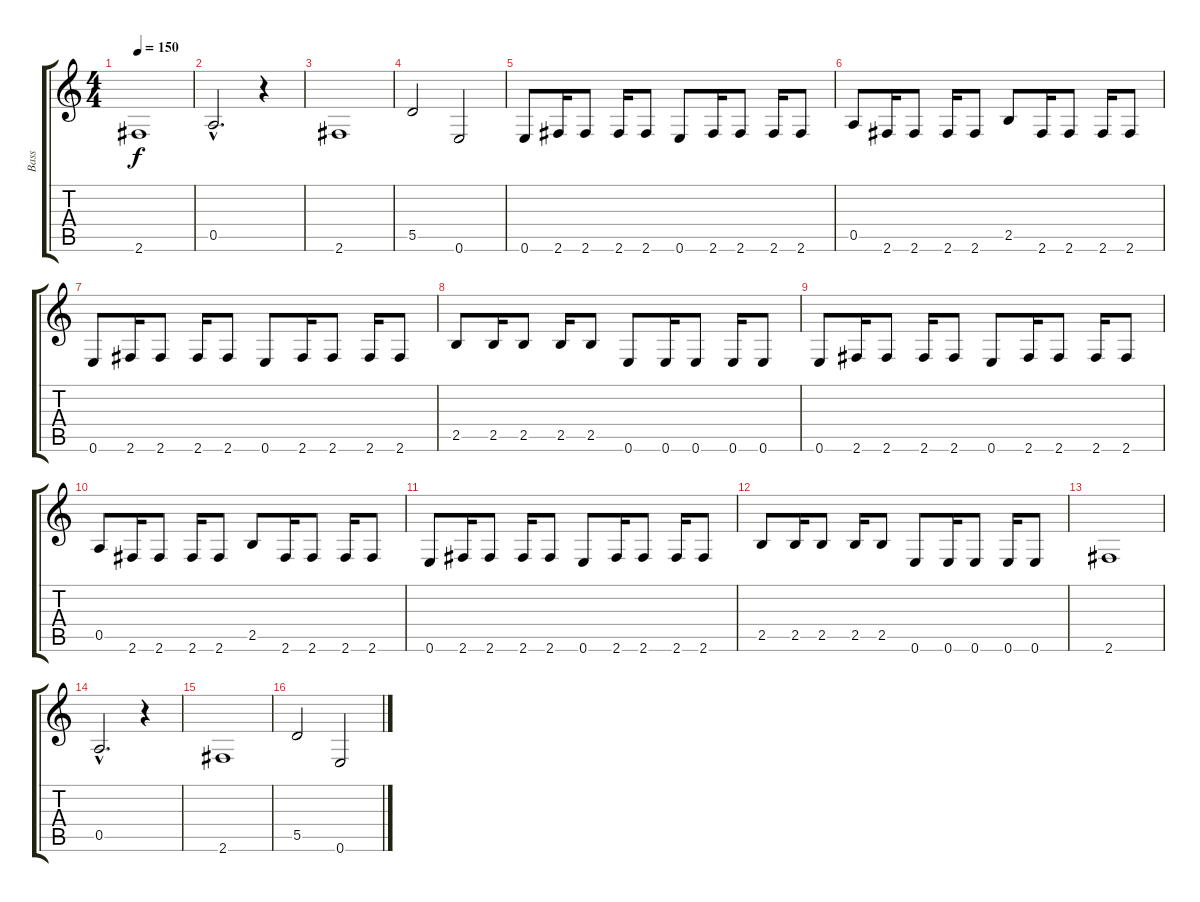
\track ("Bass" "Bass") {instrument electricbassfinger}
\staff {score tabs}
\tuning (E4 B3 G3 D3 A2 E2) {hide}
\ts (4 4)
\tempo 150
\clef g2
\ks c
2.6.1{dy f} |
0.5{hac}.2{d} r.4 |
2.6.1 |
5.5.2 0.6.2 |
0.6.8 2.6.16 2.6.8 2.6.16 2.6.8 0.6.8 2.6.16 2.6.8 2.6.16 2.6.8 |
0.5.8 2.6.16 2.6.8 2.6.16 2.6.8 2.5.8 2.6.16 2.6.8 2.6.16 2.6.8 |
0.6.8 2.6.16 2.6.8 2.6.16 2.6.8 0.6.8 2.6.16 2.6.8 2.6.16 2.6.8 |
2.5.8 2.5.16 2.5.8 2.5.16 2.5.8 0.6.8 0.6.16 0.6.8 0.6.16 0.6.8 |
0.6.8 2.6.16 2.6.8 2.6.16 2.6.8 0.6.8 2.6.16 2.6.8 2.6.16 2.6.8 |
0.5.8 2.6.16 2.6.8 2.6.16 2.6.8 2.5.8 2.6.16 2.6.8 2.6.16 2.6.8 |
0.6.8 2.6.16 2.6.8 2.6.16 2.6.8 0.6.8 2.6.16 2.6.8 2.6.16 2.6.8 |
2.5.8 2.5.16 2.5.8 2.5.16 2.5.8 0.6.8 0.6.16 0.6.8 0.6.16 0.6.8 |
2.6.1 |
0.5{hac}.2{d} r.4 |
2.6.1 |
5.5.2 0.6.2
